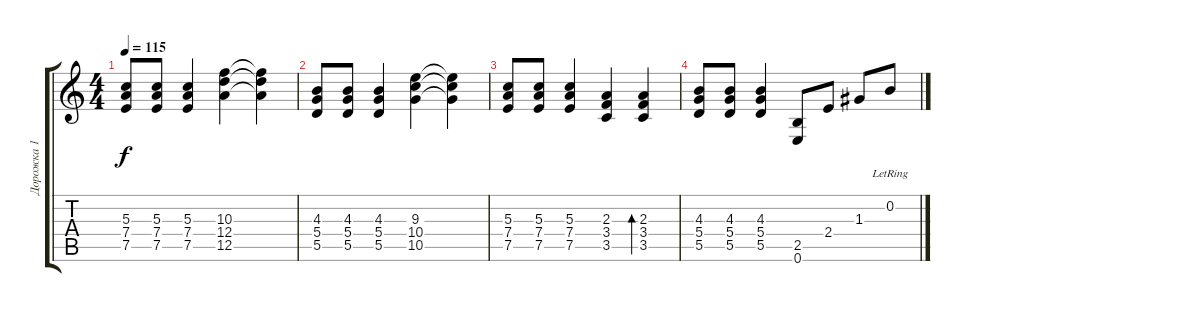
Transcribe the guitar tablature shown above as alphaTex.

\track ("Дорожка 1" "Дорожка 1") {instrument acousticguitarnylon}
\staff {score tabs}
\tuning (E4 B3 G3 D3 A2 E2) {hide}
\ts (4 4)
\tempo 115
\clef g2
\ks c
(5.3 7.4 7.5).8{dy f} (5.3 7.4 7.5).8 (5.3 7.4 7.5).4 (10.3 12.4 12.5).4 (10.3{t} 12.4{t} 12.5{t}).4 |
(4.3 5.4 5.5).8 (4.3 5.4 5.5).8 (4.3 5.4 5.5).4 (9.3 10.4 10.5).4 (9.3{t} 10.4{t} 10.5{t}).4 |
(5.3 7.4 7.5).8 (5.3 7.4 7.5).8 (5.3 7.4 7.5).4 (2.3 3.4 3.5).4 (2.3 3.4 3.5).4{bd 60} |
(4.3 5.4 5.5).8 (4.3 5.4 5.5).8 (4.3 5.4 5.5).4 (2.5 0.6).8 2.4.8 1.3.8 0.2{lr}.8
